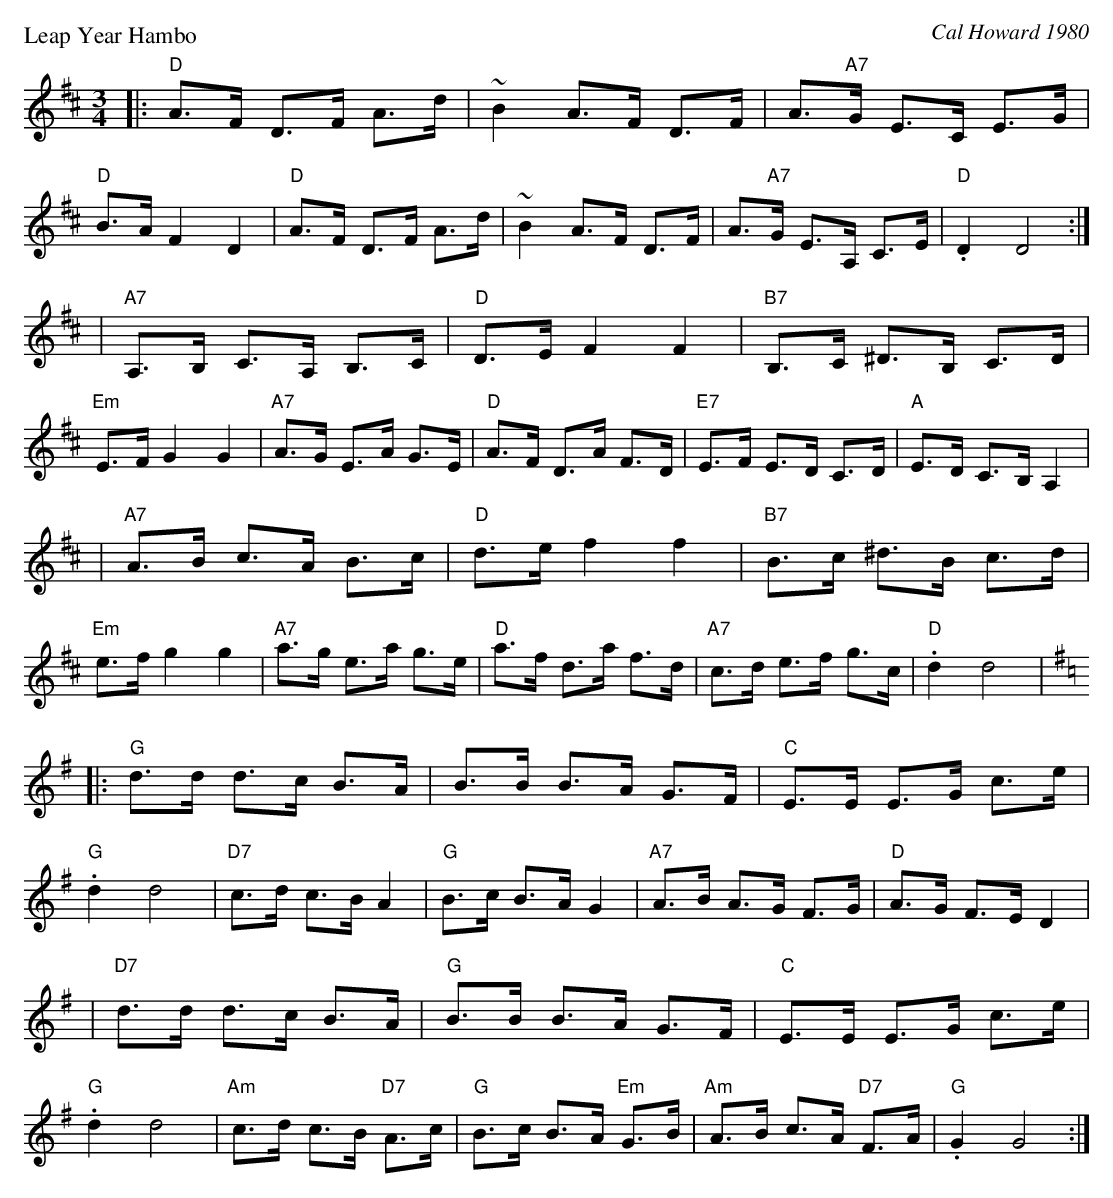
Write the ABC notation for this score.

X:1
P: Leap Year Hambo
C: Cal Howard 1980
M: 3/4
L: 1/8
K: D
|: "D"A>F D>F A>d | ~B2 A>F D>F | A>"A7"G E>C E>G | "D"B>A F2 D2 \
|  "D"A>F D>F A>d | ~B2 A>F D>F | A>"A7"G E>A, C>E | "D".D2 D4 :|
| "A7"A,>B, C>A, B,>C | "D"D>E F2 F2 | "B7"B,>C ^D>B, C>D | "Em"E>F G2 G2 \
| "A7"A>G E>A G>E | "D"A>F D>A F>D | "E7"E>F E>D C>D | "A"E>D C>B, A,2 |
| "A7"A>B c>A B>c | "D"d>e f2 f2 | "B7"B>c ^d>B c>d | "Em"e>f g2 g2 \
| "A7"a>g e>a g>e | "D"a>f d>a f>d | "A7"c>d e>f g>c | "D".d2 d4 | [K:G]
|: "G"d>d d>c B>A | B>B B>A G>F | "C"E>E E>G c>e | "G".d2 d4 \
| "D7"c>d c>B A2 | "G"B>c B>A G2 | "A7"A>B A>G F>G | "D"A>G F>E D2 |
|  "D7"d>d d>c B>A | "G"B>B B>A G>F | "C"E>E E>G c>e | "G".d2 d4 \
| "Am"c>d c>B "D7"A>c | "G"B>c B>A "Em"G>B | "Am"A>B c>A "D7"F>A | "G".G2 G4 :|
